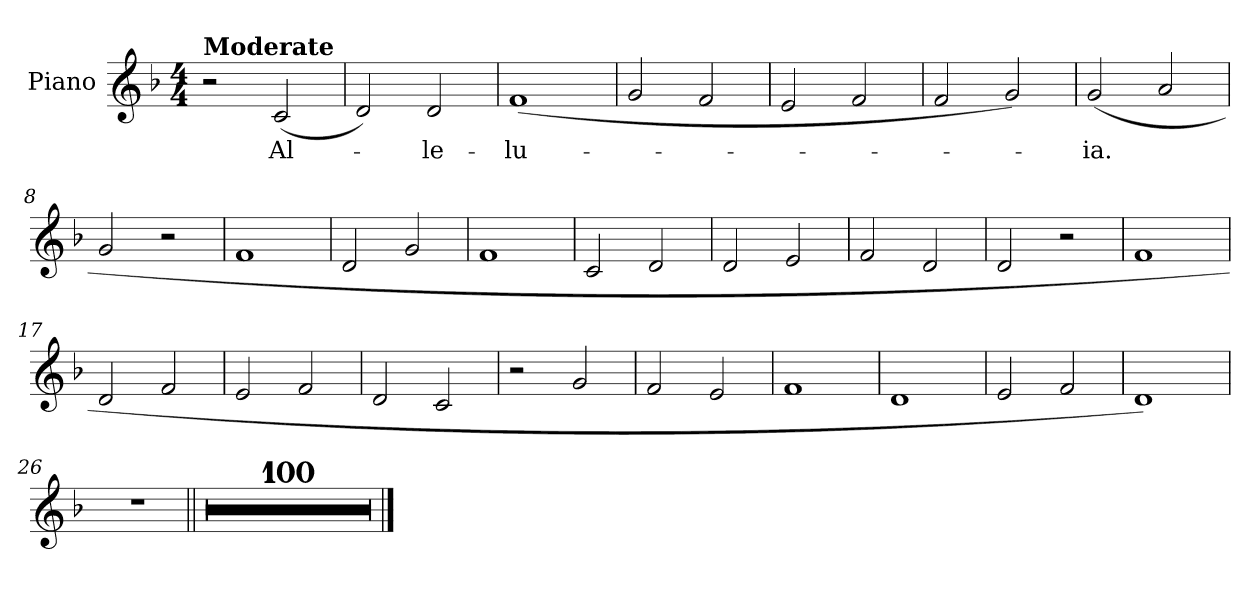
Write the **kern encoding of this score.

**kern	**text
*part1	*part1
*staff1	*staff1
*I"Piano	*
*I'Pno.	*
*clefG2	*
*k[b-]	*
*M4/4	*
*MM120	*
=1	=1
!LO:TX:a:B:t=Moderate	!
2r	.
(>2c/	Al-
=2	=2
2d/)	.
2d/	-le-
=3	=3
(>1f	-lu-
=4	=4
2g/	.
2f/	.
=5	=5
2e/	.
2f/	.
=6	=6
2f/	.
2g/)	.
=7	=7
(>2g/	-ia.
2a/	.
=8	=8
2g/	.
2r	.
=9	=9
1f	.
=10	=10
2d/	.
2g/	.
!!LO:LB:g=z
=11	=11
1f	.
=12	=12
2c/	.
2d/	.
=13	=13
2d/	.
2e/	.
=14	=14
2f/	.
2d/	.
=15	=15
2d/	.
2r	.
=16	=16
1f	.
=17	=17
2d/	.
2f/	.
=18	=18
2e/	.
2f/	.
=19	=19
2d/	.
2c/	.
=20	=20
2r	.
2g/	.
=21	=21
2f/	.
2e/	.
!!LO:LB:g=z
=22	=22
1f	.
=23	=23
1d	.
=24	=24
2e/	.
2f/	.
=25	=25
1d)	.
=26	=26
1r	.
=27||	=27||
1r	.
=28	=28
1r	.
=29	=29
1r	.
=30	=30
1r	.
=31	=31
1r	.
=32	=32
1r	.
=33	=33
1r	.
!!LO:LB:g=z
=34	=34
1r	.
=35	=35
1r	.
=36	=36
1r	.
=37	=37
1r	.
=38	=38
1r	.
=39	=39
1r	.
=40	=40
1r	.
=41	=41
1r	.
=42	=42
1r	.
=43	=43
1r	.
=44	=44
1r	.
=45	=45
1r	.
!!LO:LB:g=z
=46	=46
1r	.
=47	=47
1r	.
=48	=48
1r	.
=49	=49
1r	.
=50	=50
1r	.
=51	=51
1r	.
=52	=52
1r	.
=53	=53
1r	.
=54	=54
1r	.
=55	=55
1r	.
=56	=56
1r	.
=57	=57
1r	.
!!LO:LB:g=z
=58	=58
1r	.
=59	=59
1r	.
=60	=60
1r	.
=61	=61
1r	.
=62	=62
1r	.
=63	=63
1r	.
=64	=64
1r	.
=65	=65
1r	.
=66	=66
1r	.
=67	=67
1r	.
=68	=68
1r	.
=69	=69
1r	.
!!LO:LB:g=z
=70	=70
1r	.
=71	=71
1r	.
=72	=72
1r	.
=73	=73
1r	.
=74	=74
1r	.
=75	=75
1r	.
=76	=76
1r	.
=77	=77
1r	.
=78	=78
1r	.
=79	=79
1r	.
=80	=80
1r	.
=81	=81
1r	.
!!LO:LB:g=z
=82	=82
1r	.
=83	=83
1r	.
=84	=84
1r	.
=85	=85
1r	.
=86	=86
1r	.
=87	=87
1r	.
=88	=88
1r	.
=89	=89
1r	.
=90	=90
1r	.
=91	=91
1r	.
=92	=92
1r	.
=93	=93
1r	.
!!LO:LB:g=z
=94	=94
1r	.
=95	=95
1r	.
=96	=96
1r	.
=97	=97
1r	.
=98	=98
1r	.
=99	=99
1r	.
=100	=100
1r	.
=101	=101
1r	.
=102	=102
1r	.
=103	=103
1r	.
=104	=104
1r	.
=105	=105
1r	.
!!LO:PB:g=z
=106	=106
1r	.
=107	=107
1r	.
=108	=108
1r	.
=109	=109
1r	.
=110	=110
1r	.
=111	=111
1r	.
=112	=112
1r	.
=113	=113
1r	.
=114	=114
1r	.
=115	=115
1r	.
=116	=116
1r	.
=117	=117
1r	.
!!LO:LB:g=z
=118	=118
1r	.
=119	=119
1r	.
=120	=120
1r	.
=121	=121
1r	.
=122	=122
1r	.
=123	=123
1r	.
=124	=124
1r	.
=125	=125
1r	.
=126	=126
1r	.
==	==
*-	*-
